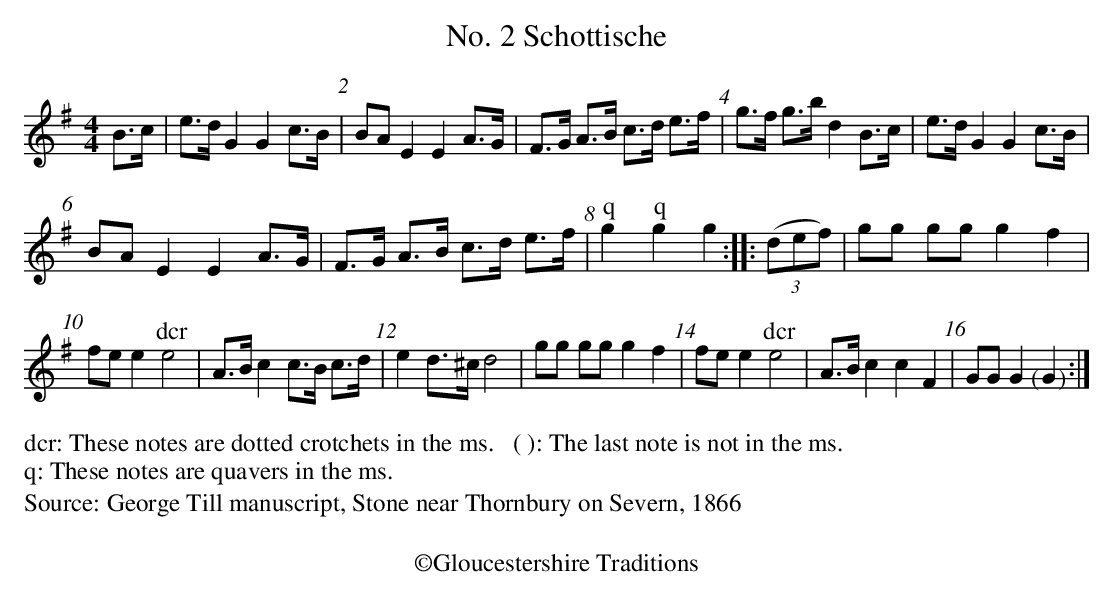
X:1
T:No. 2 Schottische
M:4/4
L:1/8
K:G
B>c | e>d G2 G2 c>B | BA E2 E2 A>G | F>G A>B c>d e>f |\
 g>f g>b d2 B>c |e>d G2 G2 c>B |
BA E2 E2 A>G | F>G A>B c>d e>f | "^q"g2 "^q"g2 g2 :|\
|:(3(def)| gg gg g2 f2 |
fe e2 "^dcr"e4 | A>B c2 c>B c>d | e2 d>^c d4 | gg gg g2f2 |\
 fe e2 "^dcr"e4 | A>B c2 c2 F2 | GG G2 "<("">)"G2:|
